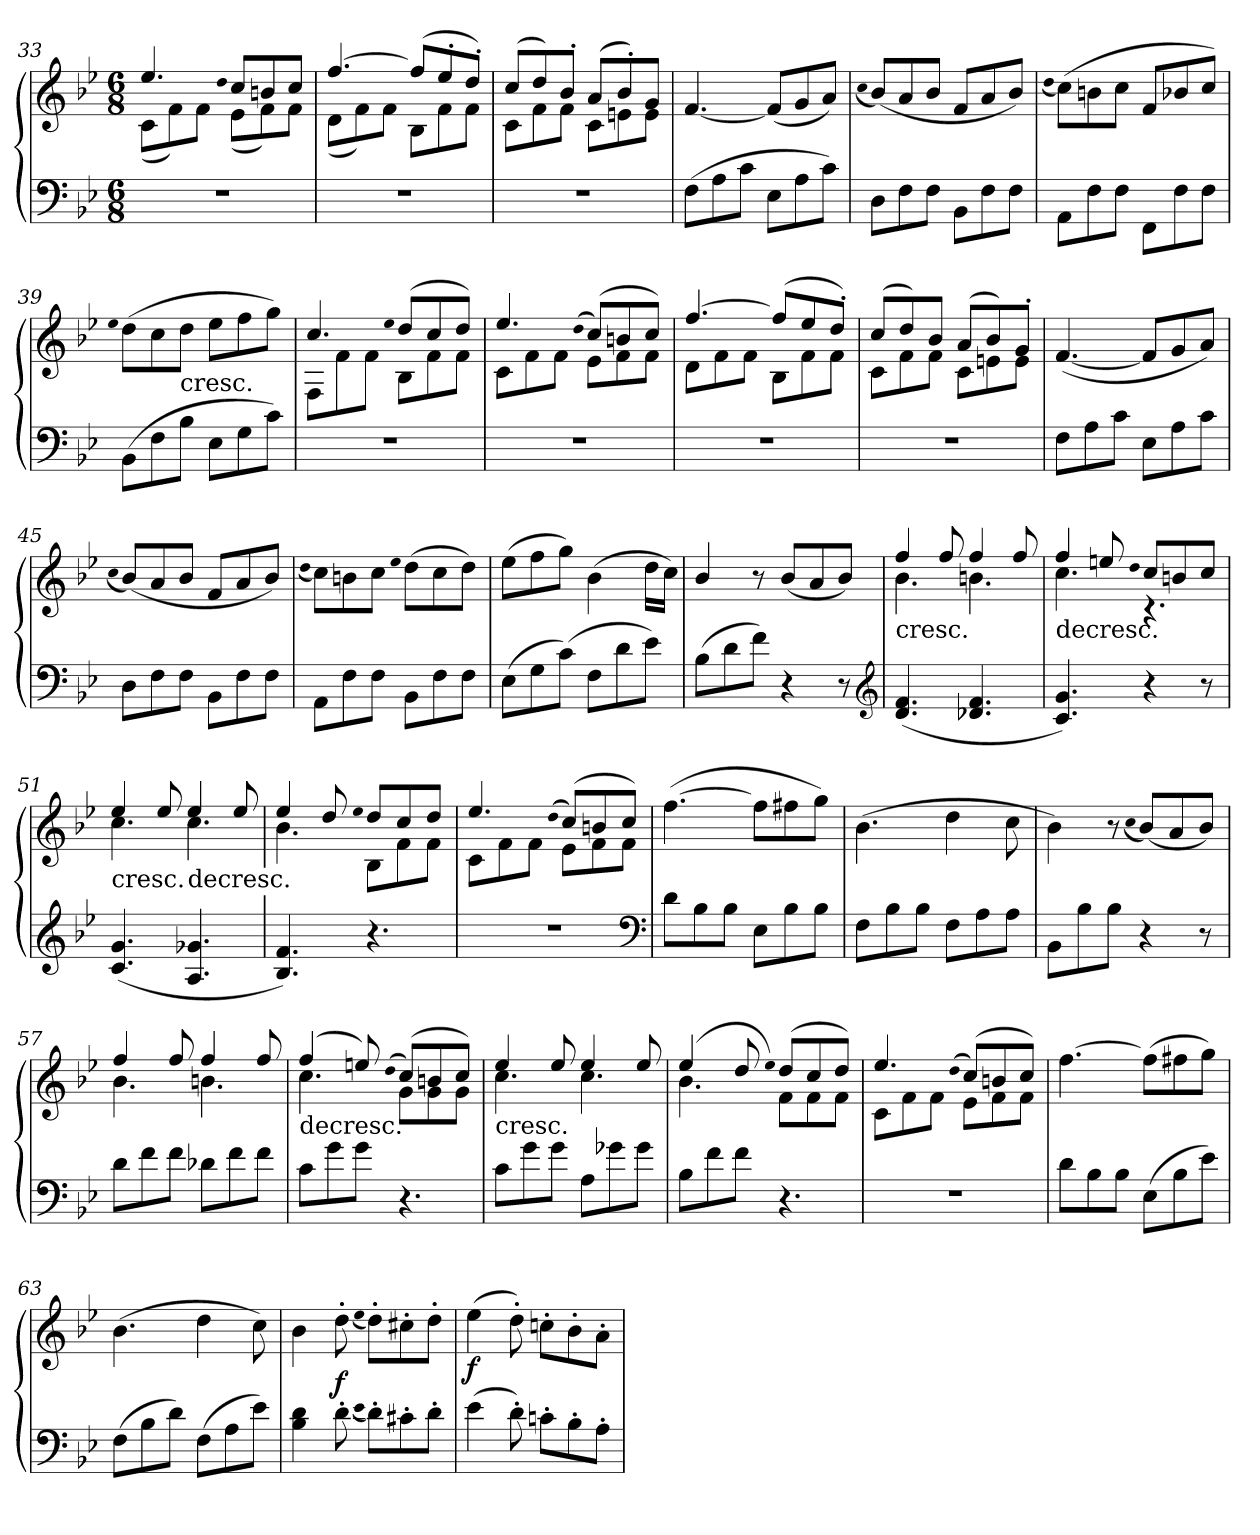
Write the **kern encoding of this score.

**kern	**kern	**dynam
*part1	*part1	*part1
*staff2	*staff1	*staff1/2
*clefF4	*clefG2	*
*k[b-e-]	*k[b-e-]	*
*g:	*g:	*
*M6/8	*M6/8	*
=33	=33	=33
*	*^	*
2.r	4.ee-/	(8c\L	.
.	.	8f\)	.
.	.	8f\J	.
.	qdd	.	.
.	8cc/L	(8e-\L	.
.	8bn/	8f\)	.
.	8cc/J	8f\J	.
=34	=34	=34	=34
2.r	[4.ff/	(8d\L	.
.	.	8f\)	.
.	.	8f\J	.
.	(8ff/L]	8B-\L	.
.	8ee-'/	8f\	.
.	8dd'/J)	8f\J	.
=35	=35	=35	=35
2.r	(8cc/L	8c\L	.
.	8dd/)	8f\	.
.	8b-'/J	8f\J	.
.	(8a/L	8c\L	.
.	8b-'/)	8en\	.
.	8g/J	8e\J	.
*	*v	*v	*
=36	=36	=36
(8F\L	[4.f/	.
8A\	.	.
8c\J	.	.
8E-\L	(8f/L]	.
8A\	8g/	.
8c\J)	8a/J)	.
=37	=37	=37
.	(qcc	.
8D\L	(8b-/L)	.
8F\	8a/	.
8F\J	8b-/J	.
8BB-\L	8f/L	.
8F\	8a/	.
8F\J	8b-/J)	.
=38	=38	=38
.	(qdd	.
8AA\L	(8cc\L)	.
8F\	8bn\	.
8F\J	8cc\J	.
8FF\L	8f/L	.
8F\	8b-X/	.
8F\J	8cc/J)	.
=39	=39	=39
.	qee-	.
(8BB-\L	(8dd\L	.
8F\	8cc\	.
!	!LO:TX:c:t=cresc.	!
8B-\J	8dd\J	.
8E-\L	8ee-\L	.
8G\	8ff\	.
8c\J)	8gg\J)	.
=40	=40	=40
*	*^	*
2.r	4.cc/	8F\L	.
.	.	8f\	.
.	.	8f\J	.
.	qee-	.	.
.	(8dd/L	8B-\L	.
.	8cc/	8f\	.
.	8dd/J)	8f\J	.
=41	=41	=41	=41
2.r	4.ee-/	8c\L	.
.	.	8f\	.
.	.	8f\J	.
.	(qdd	.	.
.	(8cc/L)	8e-\L	.
.	8bn/	8f\	.
.	8cc/J)	8f\J	.
=42	=42	=42	=42
2.r	[4.ff/	8d\L	.
.	.	8f\	.
.	.	8f\J	.
.	(8ff/L]	8B-\L	.
.	8ee-/	8f\	.
.	8dd'/J)	8f\J	.
=43	=43	=43	=43
2.r	(8cc/L	8c\L	.
.	8dd/)	8f\	.
.	8b-/J	8f\J	.
.	(8a/L	8c\L	.
.	8b-/)	8en\	.
.	8g'/J	8e\J	.
*	*v	*v	*
=44	=44	=44
8F\L	([4.f/	.
8A\	.	.
8c\J	.	.
8E-\L	8f/L]	.
8A\	8g/	.
8c\J	8a/J)	.
=45	=45	=45
.	(qcc	.
8D\L	(8b-/L)	.
8F\	8a/	.
8F\J	8b-/J	.
8BB-\L	8f/L	.
8F\	8a/	.
8F\J	8b-/J)	.
=46	=46	=46
.	(qdd	.
8AA\L	8cc\L)	.
8F\	8bn\	.
8F\J	8cc\J	.
.	qee-	.
8BB-\L	(8dd\L	.
8F\	8cc\	.
8F\J	8dd\J)	.
=47	=47	=47
(8E-\L	(8ee-\L	.
8G\	8ff\	.
(8c\J)	8gg\J)	.
8F\L	(4b-\	.
8d\	.	.
8e-\J)	16dd\LL	.
.	16cc\JJ)	.
=48	=48	=48
(8B-\L	4b-/	.
8d\	.	.
8f\J)	8r	.
4r	(8b-/L	.
.	8a/	.
8r	8b-/J)	.
*clefG2	*	*
=49	=49	=49
*	*^	*
!	!LO:TX:c:t=cresc.	!	!
(4.d/ 4.f/	4ff/	4.b-\	.
.	8ff/	.	.
4.d-X/ 4.f/	4ff/	4.bn\	.
.	8ff/	.	.
=50	=50	=50	=50
!	!LO:TX:c:t=decresc.	!	!
4.c/ 4.g/)	4ff/	4.cc\	.
.	8een/	.	.
.	qdd	.	.
4r	8cc/L	4.r	.
.	8bn/	.	.
8r	8cc/J	.	.
=51	=51	=51	=51
!	!LO:TX:c:t=cresc.	!	!
(4.c/ 4.g/	4ee-/	4.cc\	.
.	8ee-/	.	.
!	!LO:TX:c:t=decresc.	!	!
4.A/ 4.g-X/	4ee-/	4.cc\	.
.	8ee-/	.	.
=52	=52	=52	=52
4.B-/ 4.f/)	4ee-/	4.b-\	.
.	8dd/	.	.
.	qee-	.	.
4.r	8dd/L	8B-\L	.
.	8cc/	8f\	.
.	8dd/J	8f\J	.
=53	=53	=53	=53
2.r	4.ee-/	8c\L	.
.	.	8f\	.
.	.	8f\J	.
.	(qdd	.	.
.	(8cc/L)	8e-\L	.
.	8bn/	8f\	.
.	8cc/J)	8f\J	.
*	*v	*v	*
*clefF4	*	*
=54	=54	=54
8d\L	([4.ff\	.
8B-\	.	.
8B-\J	.	.
8E-\L	8ff\L]	.
8B-\	8ff#X\	.
8B-\J	8gg\J)	.
=55	=55	=55
8F\L	(4.b-\	.
8B-\	.	.
8B-\J	.	.
8F\L	4dd\	.
8A\	.	.
8A\J	8cc\	.
=56	=56	=56
8BB-\L	4b-\)	.
8B-\	.	.
8B-\J	8r	.
.	(qcc	.
4r	(8b-/L)	.
.	8a/	.
8r	8b-/J)	.
=57	=57	=57
*	*^	*
8d\L	4ff/	4.b-\	.
8f\	.	.	.
8f\J	8ff/	.	.
8d-X\L	4ff/	4.bn\	.
8f\	.	.	.
8f\J	8ff/	.	.
=58	=58	=58	=58
!	!LO:TX:c:t=decresc.	!	!
8c\L	(4ff/	4.cc\	.
8g\	.	.	.
8g\J	8een/)	.	.
.	(qdd	.	.
4.r	(8cc/L)	8g\L	.
.	8bn/	8g\	.
.	8cc/J)	8g\J	.
=59	=59	=59	=59
!	!LO:TX:c:t=cresc.	!	!
8c\L	4ee-/	4.cc\	.
8g\	.	.	.
8g\J	8ee-/	.	.
8A\L	4ee-/	4.cc\	.
8g-X\	.	.	.
8g-\J	8ee-/	.	.
=60	=60	=60	=60
8B-\L	(4ee-/	4.b-\	.
8f\	.	.	.
8f\J	8dd/	.	.
.	qee-)	.	.
4.r	(8dd/L	8f\L	.
.	8cc/	8f\	.
.	8dd/J)	8f\J	.
=61	=61	=61	=61
2.r	4.ee-/	8c\L	.
.	.	8f\	.
.	.	8f\J	.
.	(qdd	.	.
.	(8cc/L)	8e-\L	.
.	8bn/	8f\	.
.	8cc/J)	8f\J	.
*	*v	*v	*
=62	=62	=62
8d\L	[4.ff\	.
8B-\	.	.
8B-\J	.	.
(8E-\L	(8ff\L]	.
8B-\	8ff#X\	.
8e-\J)	8gg\J)	.
=63	=63	=63
(8F\L	(4.b-\	.
8B-\	.	.
8d\J)	.	.
(8F\L	4dd\	.
8A\	.	.
8e-\J)	8cc\)	.
=64	=64	=64
4B-\ 4d\	4b-\	.
8d'\	8dd'\	f
(qe-	(qee-	.
8d'\L)	8dd'\L)	.
8c#X'\	8cc#X'\	.
8d'\J	8dd'\J	.
=65	=65	=65
(4e-\	(4ee-\	f
8d'\)	8dd'\)	.
8cn'\L	8ccn'\L	.
8B-'\	8b-'\	.
8A'\J	8a'\J	.
=	=	=
*-	*-	*-
